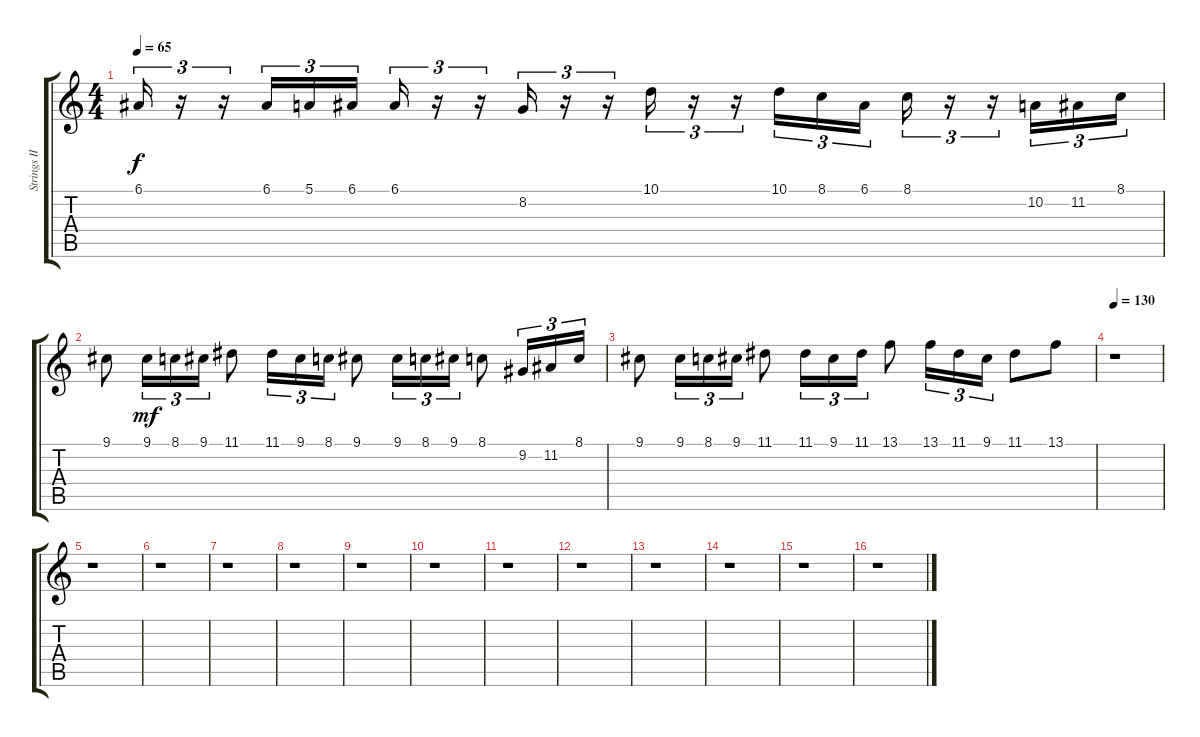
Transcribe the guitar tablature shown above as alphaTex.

\track ("Strings III (left)" "Strings II") {instrument stringensemble1}
\staff {score tabs}
\tuning (E4 B3 G3 D3 A2 E2) {hide}
\ts (4 4)
\tempo 65
\clef g2
\ks c
6.1.16{tu (3 2) dy f} r.16{tu (3 2)} r.16{tu (3 2)} 6.1.16{tu (3 2)} 5.1.16{tu (3 2)} 6.1.16{tu (3 2)} 6.1.16{tu (3 2)} r.16{tu (3 2)} r.16{tu (3 2)} 8.2.16{tu (3 2)} r.16{tu (3 2)} r.16{tu (3 2)} 10.1.16{tu (3 2)} r.16{tu (3 2)} r.16{tu (3 2)} 10.1.16{tu (3 2)} 8.1.16{tu (3 2)} 6.1.16{tu (3 2)} 8.1.16{tu (3 2)} r.16{tu (3 2)} r.16{tu (3 2)} 10.2.16{tu (3 2)} 11.2.16{tu (3 2)} 8.1.16{tu (3 2)} |
9.1.8 9.1.16{tu (3 2) dy mf} 8.1.16{tu (3 2)} 9.1.16{tu (3 2)} 11.1.8 11.1.16{tu (3 2)} 9.1.16{tu (3 2)} 8.1.16{tu (3 2)} 9.1.8 9.1.16{tu (3 2)} 8.1.16{tu (3 2)} 9.1.16{tu (3 2)} 8.1.8 9.2.16{tu (3 2)} 11.2.16{tu (3 2)} 8.1.16{tu (3 2)} |
9.1.8 9.1.16{tu (3 2)} 8.1.16{tu (3 2)} 9.1.16{tu (3 2)} 11.1.8 11.1.16{tu (3 2)} 9.1.16{tu (3 2)} 11.1.16{tu (3 2)} 13.1.8 13.1.16{tu (3 2)} 11.1.16{tu (3 2)} 9.1.16{tu (3 2)} 11.1.8 13.1.8 |
\tempo 130
r.1 |
r.1 |
r.1 |
r.1 |
r.1 |
r.1 |
r.1 |
r.1 |
r.1 |
r.1 |
r.1 |
r.1 |
r.1
